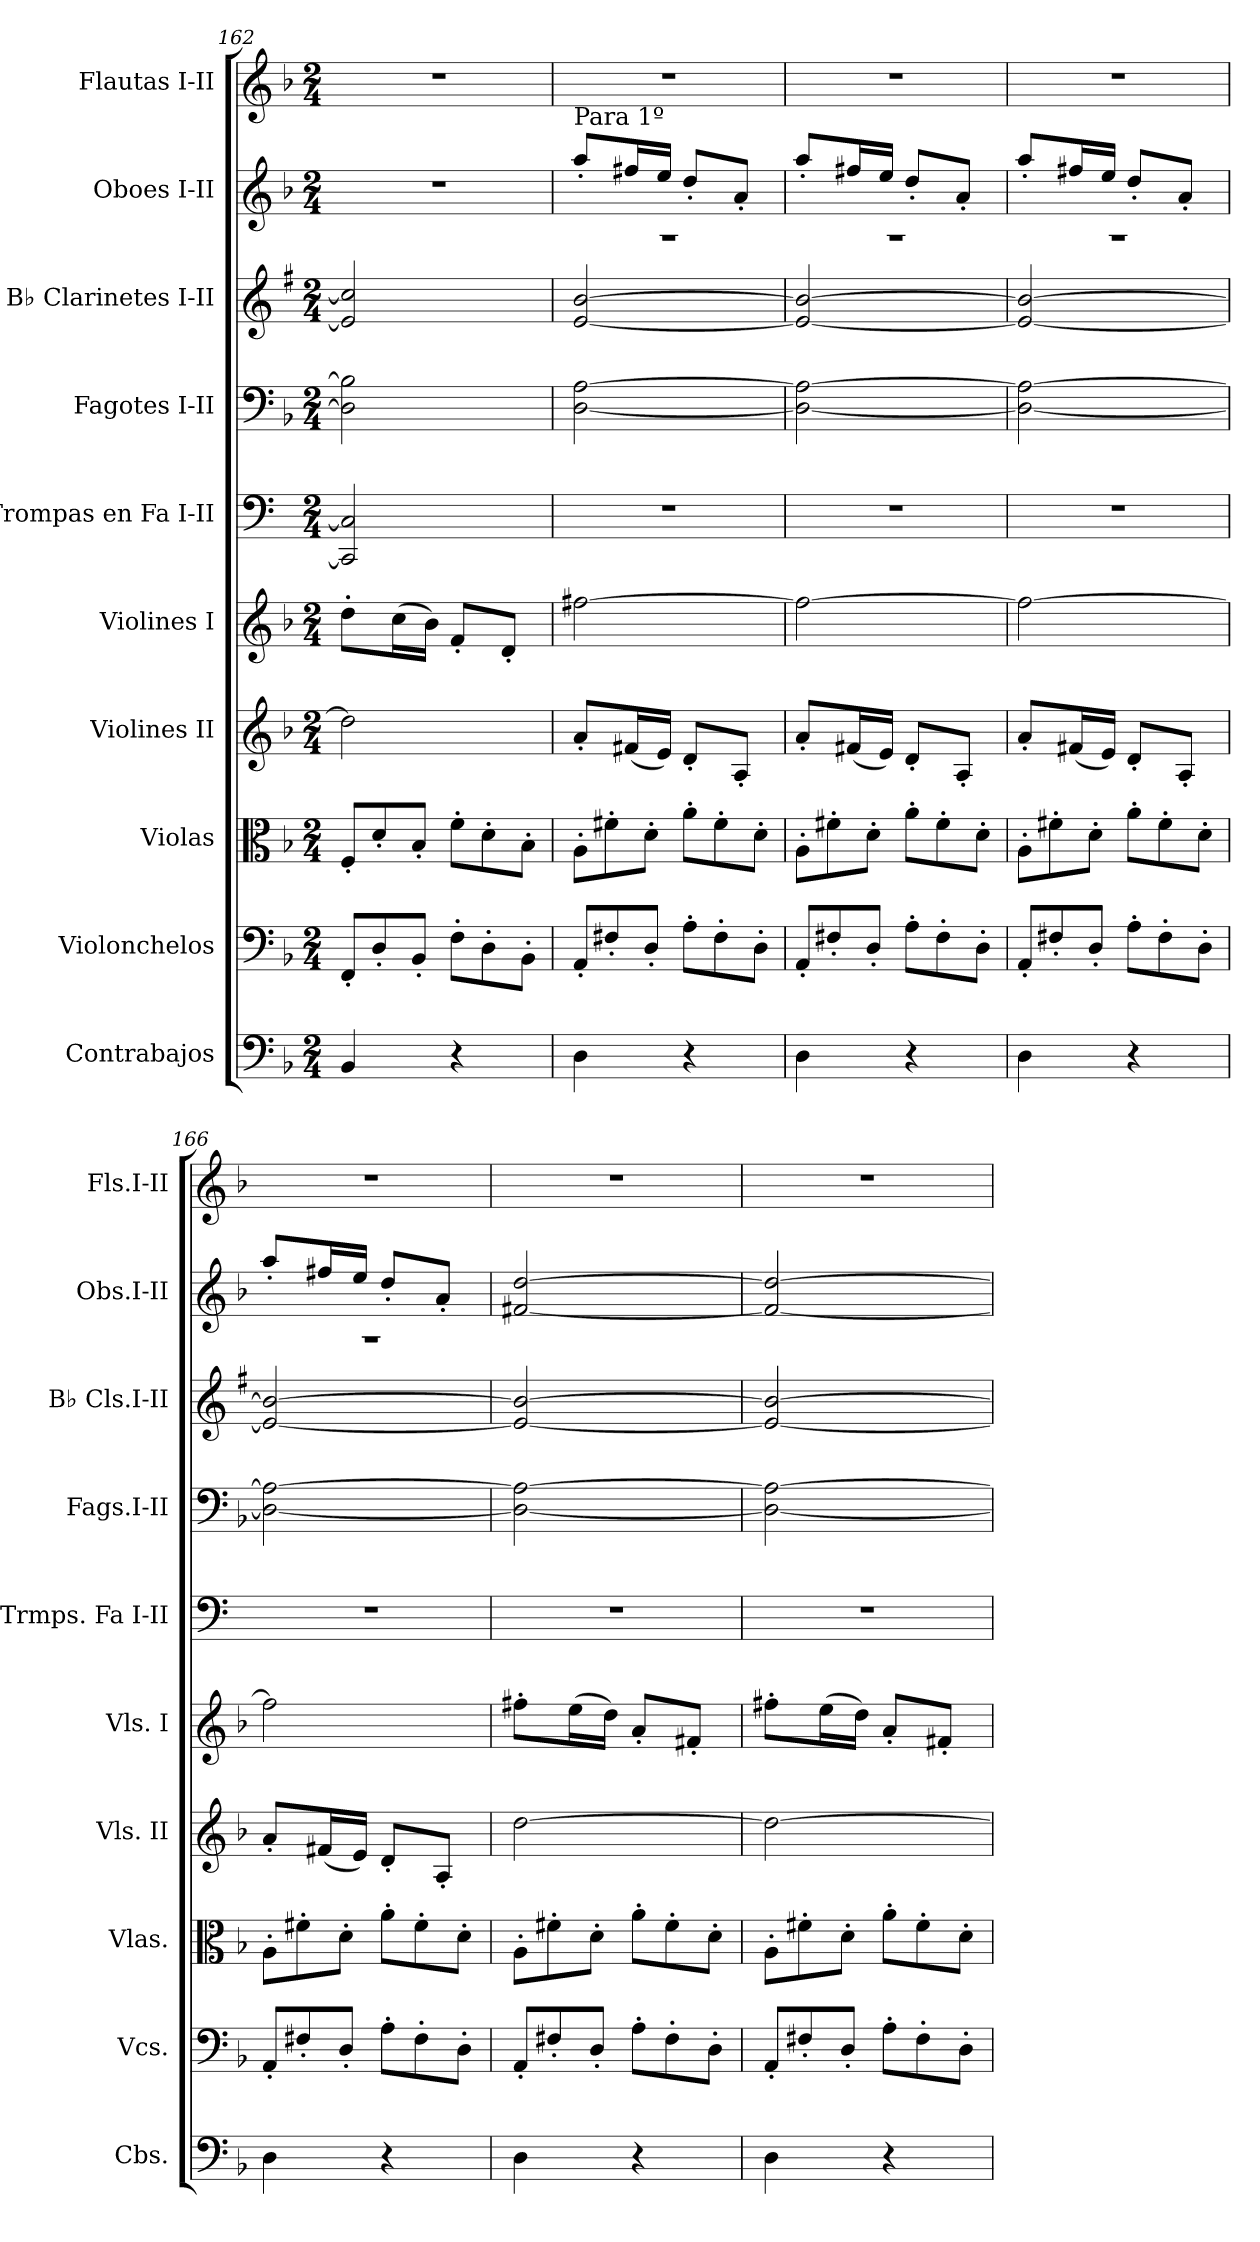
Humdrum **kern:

**kern	**kern	**kern	**kern	**kern	**kern	**kern	**kern	**kern	**kern
*part10	*part9	*part8	*part7	*part6	*part5	*part4	*part3	*part2	*part1
*staff10	*staff9	*staff8	*staff7	*staff6	*staff5	*staff4	*staff3	*staff2	*staff1
*I"Contrabajos	*I"Violonchelos	*I"Violas	*I"Violines II	*I"Violines I	*I"Trompas en Fa I-II	*I"Fagotes I-II	*I"B♭ Clarinetes I-II	*I"Oboes I-II	*I"Flautas I-II
*I'Cbs.	*I'Vcs.	*I'Vlas.	*I'Vls. II	*I'Vls. I	*I'Trmps. Fa I-II	*I'Fags.I-II	*I'B♭ Cls.I-II	*I'Obs.I-II	*I'Fls.I-II
*clefF4	*clefF4	*clefC3	*clefG2	*clefG2	*clefF4	*clefF4	*clefG2	*clefG2	*clefG2
*ITrd7c12	*	*	*	*	*ITrd4c7	*	*ITrd1c2	*	*
*k[b-]	*k[b-]	*k[b-]	*k[b-]	*k[b-]	*k[b-]	*k[b-]	*k[b-]	*k[b-]	*k[b-]
*M2/4	*M2/4	*M2/4	*M2/4	*M2/4	*M2/4	*M2/4	*M2/4	*M2/4	*M2/4
*	*Xtuplet	*Xtuplet	*	*	*	*	*	*	*
=162	=162	=162	=162	=162	=162	=162	=162	=162	=162
4BBB-/	12FF'/L	12F'/L	2dd\]	8dd'\L	2FFF/] 2FF/]	2D\] 2B-\]	2d/] 2b-/]	2r	2r
.	12D'/	12d'/	.	.	.	.	.	.	.
.	.	.	.	(16cc\L	.	.	.	.	.
.	12BB-'/J	12B-'/J	.	.	.	.	.	.	.
.	.	.	.	16b-\JJ)	.	.	.	.	.
4r	12F'\L	12f'\L	.	8f'/L	.	.	.	.	.
.	12D'\	12d'\	.	.	.	.	.	.	.
.	.	.	.	8d'/J	.	.	.	.	.
.	12BB-'\J	12B-'\J	.	.	.	.	.	.	.
=163	=163	=163	=163	=163	=163	=163	=163	=163	=163
*	*	*	*	*	*	*	*	*^	*
!	!	!	!	!	!	!	!	!LO:TX:a:t=Para 1º	!	!
4DD\	12AA'/L	12A'\L	8a'/L	[2ff#X\	2r	[2D\ [2A\	[2d/ [2a/	2rA	8aa'/L	2r
.	12F#X'/	12f#X'\	.	.	.	.	.	.	.	.
.	.	.	(16f#X/L	.	.	.	.	.	16ff#X/L	.
.	12D'/J	12d'\J	.	.	.	.	.	.	.	.
.	.	.	16e/JJ)	.	.	.	.	.	16ee/JJ	.
4r	12A'\L	12a'\L	8d'/L	.	.	.	.	.	8dd'/L	.
.	12F#'\	12f#'\	.	.	.	.	.	.	.	.
.	.	.	8A'/J	.	.	.	.	.	8a'/J	.
.	12D'\J	12d'\J	.	.	.	.	.	.	.	.
=164	=164	=164	=164	=164	=164	=164	=164	=164	=164	=164
4DD\	12AA'/L	12A'\L	8a'/L	2ff#\_	2r	2D\_ 2A\_	2d/_ 2a/_	2rA	8aa'/L	2r
.	12F#X'/	12f#X'\	.	.	.	.	.	.	.	.
.	.	.	(16f#X/L	.	.	.	.	.	16ff#X/L	.
.	12D'/J	12d'\J	.	.	.	.	.	.	.	.
.	.	.	16e/JJ)	.	.	.	.	.	16ee/JJ	.
4r	12A'\L	12a'\L	8d'/L	.	.	.	.	.	8dd'/L	.
.	12F#'\	12f#'\	.	.	.	.	.	.	.	.
.	.	.	8A'/J	.	.	.	.	.	8a'/J	.
.	12D'\J	12d'\J	.	.	.	.	.	.	.	.
!!LO:PB:g=z
=165	=165	=165	=165	=165	=165	=165	=165	=165	=165	=165
4DD\	12AA'/L	12A'\L	8a'/L	2ff#\_	2r	2D\_ 2A\_	2d/_ 2a/_	2rA	8aa'/L	2r
.	12F#X'/	12f#X'\	.	.	.	.	.	.	.	.
.	.	.	(16f#X/L	.	.	.	.	.	16ff#X/L	.
.	12D'/J	12d'\J	.	.	.	.	.	.	.	.
.	.	.	16e/JJ)	.	.	.	.	.	16ee/JJ	.
4r	12A'\L	12a'\L	8d'/L	.	.	.	.	.	8dd'/L	.
.	12F#'\	12f#'\	.	.	.	.	.	.	.	.
.	.	.	8A'/J	.	.	.	.	.	8a'/J	.
.	12D'\J	12d'\J	.	.	.	.	.	.	.	.
=166	=166	=166	=166	=166	=166	=166	=166	=166	=166	=166
4DD\	12AA'/L	12A'\L	8a'/L	2ff#\]	2r	2D\_ 2A\_	2d/_ 2a/_	2rA	8aa'/L	2r
.	12F#X'/	12f#X'\	.	.	.	.	.	.	.	.
.	.	.	(16f#X/L	.	.	.	.	.	16ff#X/L	.
.	12D'/J	12d'\J	.	.	.	.	.	.	.	.
.	.	.	16e/JJ)	.	.	.	.	.	16ee/JJ	.
4r	12A'\L	12a'\L	8d'/L	.	.	.	.	.	8dd'/L	.
.	12F#'\	12f#'\	.	.	.	.	.	.	.	.
.	.	.	8A'/J	.	.	.	.	.	8a'/J	.
.	12D'\J	12d'\J	.	.	.	.	.	.	.	.
*	*	*	*	*	*	*	*	*v	*v	*
=167	=167	=167	=167	=167	=167	=167	=167	=167	=167
4DD\	12AA'/L	12A'\L	[2dd\	8ff#X'\L	2r	2D\_ 2A\_	2d/_ 2a/_	[2f#X/ [2dd/	2r
.	12F#X'/	12f#X'\	.	.	.	.	.	.	.
.	.	.	.	(16ee\L	.	.	.	.	.
.	12D'/J	12d'\J	.	.	.	.	.	.	.
.	.	.	.	16dd\JJ)	.	.	.	.	.
4r	12A'\L	12a'\L	.	8a'/L	.	.	.	.	.
.	12F#'\	12f#'\	.	.	.	.	.	.	.
.	.	.	.	8f#X'/J	.	.	.	.	.
.	12D'\J	12d'\J	.	.	.	.	.	.	.
=168	=168	=168	=168	=168	=168	=168	=168	=168	=168
4DD\	12AA'/L	12A'\L	2dd\_	8ff#X'\L	2r	2D\_ 2A\_	2d/_ 2a/_	2f#/_ 2dd/_	2r
.	12F#X'/	12f#X'\	.	.	.	.	.	.	.
.	.	.	.	(16ee\L	.	.	.	.	.
.	12D'/J	12d'\J	.	.	.	.	.	.	.
.	.	.	.	16dd\JJ)	.	.	.	.	.
4r	12A'\L	12a'\L	.	8a'/L	.	.	.	.	.
.	12F#'\	12f#'\	.	.	.	.	.	.	.
.	.	.	.	8f#X'/J	.	.	.	.	.
.	12D'\J	12d'\J	.	.	.	.	.	.	.
=	=	=	=	=	=	=	=	=	=
*-	*-	*-	*-	*-	*-	*-	*-	*-	*-
